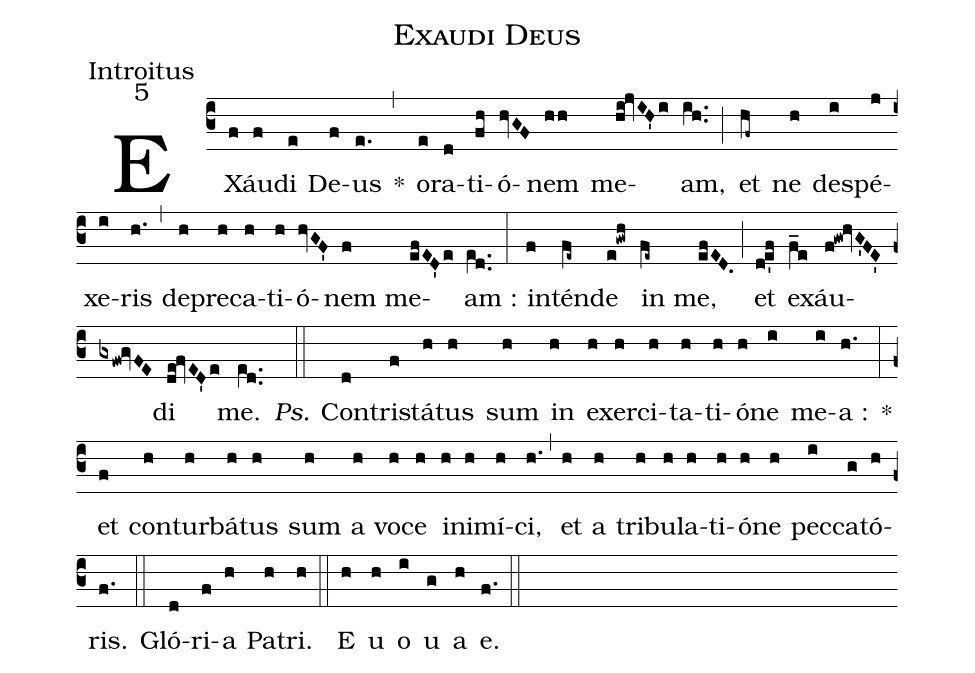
name:Exaudi Deus;
office-part:Introitus;
mode:5;
%%
(c3) EX(f)áu(f)di(e) De(f)us(e.) *(,) o(e)ra(d)ti(fh)ó(hvGF)nem(hh) me(hi!jvIH'i)am,(ih..) (;) et(hf~) ne(h) de(i)spé(j)xe(i)ris(h.) (,) de(h)pre(h)ca(h)ti(h)ó(hvGF')nem(f) me(efED'e)am :(e[ll:1]d..) (:) in(f)tén(fe~)de(e!gwh) in(fe~) me,(efED.) (;) et(de'f) ex(f_e)áu(f!gw!hvG'FE'gxfw!gvFE)di(de!fvED'e) me.(e[ll:1]d..) (::) <i>Ps.</i> Con(d)tri(f)stá(h)tus(h) sum(h) in(h) ex(h)er(h)ci(h)ta(h)ti(h)ó(h)ne(i) me(i)a :(h.) *(:) et(f) con(h)tur(h)bá(h)tus(h) sum(h) a(h) vo(h)ce(h) in(h)i(h)mí(h)ci,(h.) (,) et(h) a(h) tri(h)bu(h)la(h)ti(h)ó(h)ne(h) pec(i)ca(g)tó(h)ris.(f.) (::) Gló(d)ri(f)a(h) Pa(h)tri.(h) (::) <eu>E(h) u(h) o(i) u(g) a(h) e.</eu>(f.) (::)
